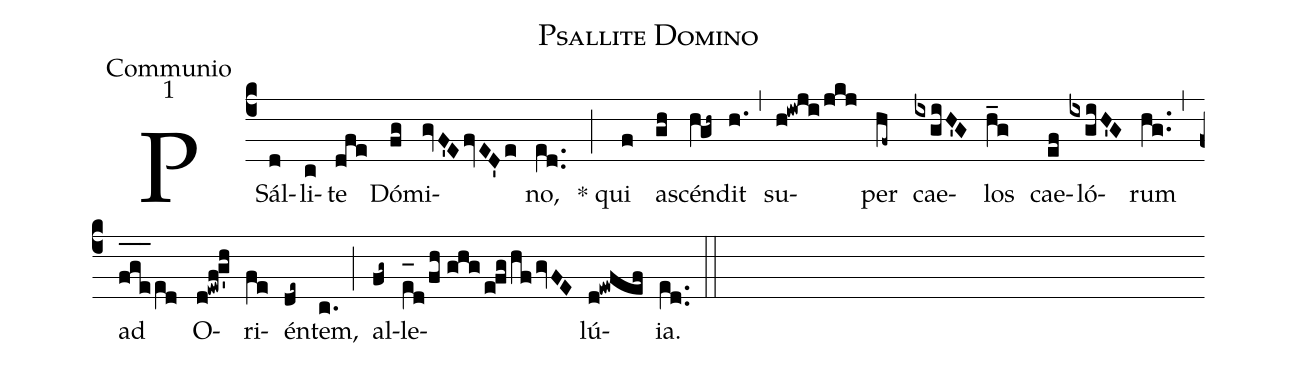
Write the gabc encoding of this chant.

name:Psallite Domino;
office-part:Communio;
mode:1;
%%
(c4) PSál(d)li(c)te(dfe) Dó(fg)mi(gvF'EfvED'e)no,(e[ll:1]d..) (;) * qui(f) a(gh)scén(hV!gh~)dit(h.) (,) su(h!iwji/jkj)per(hf~) cae(ixgiH'G)los(h_g) cae(ef)ló(ixgiH'G)rum(hg..) (,) ad(f_[oh:h]g_[oh:h]e_[oh:h]e[ll:1]d) O(d!ewf!g'h)ri(fe)én(de~)tem,(c.) (;) al(fg~)le(e_[oh:h][ll:1]d/fh//ghgefghfgvFE)lú(d!ewfef){ia}.(e[ll:1]d..) (::)
